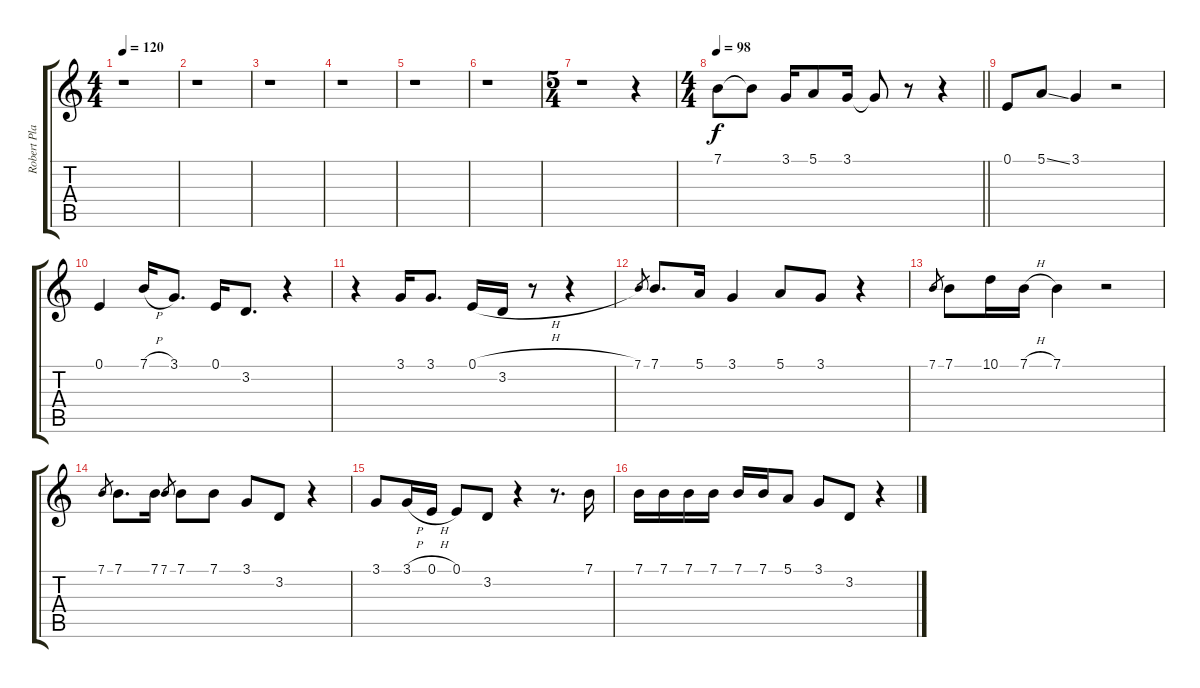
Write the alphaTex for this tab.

\track ("Robert Plant - Vocal" "Robert Pla") {instrument flute}
\staff {score tabs}
\tuning (E4 B3 G3 D3 A2 E2) {hide}
\ts (4 4)
\tempo 120
\clef g2
\ks c
r.1{dy f} |
r.1 |
r.1 |
r.1 |
r.1 |
r.1 |
\ts (5 4)
r.1 r.4 |
\ts (4 4)
\tempo 98
\barLineRight lightlight
7.1.8 7.1{t}.8 3.1.16 5.1.8 3.1.16 3.1{t}.8 r.8 r.4 |
0.1.8 5.1{ss}.8 3.1.4 r.2 |
0.1.4 7.1{h}.16 3.1.8{d} 0.1.16 3.2.8{d} r.4 |
r.4 3.1.16 3.1.8{d} 0.1{h}.16 3.2.16 r.8 r.4 |
7.1.8{gr} 7.1.8{d} 5.1.16 3.1.4 5.1.8 3.1.8 r.4 |
7.1.8{gr} 7.1.8 10.1.16 7.1{h}.16 7.1.4 r.2 |
7.1.8{gr} 7.1.8{d} 7.1.16 7.1.8{gr} 7.1.8 7.1.8 3.1.8 3.2.8 r.4 |
3.1.8 3.1{h}.16 0.1{h}.16 0.1.8 3.2.8 r.4 r.8{d} 7.1.16 |
7.1.16 7.1.16 7.1.16 7.1.16 7.1.16 7.1.16 5.1.8 3.1.8 3.2.8 r.4
